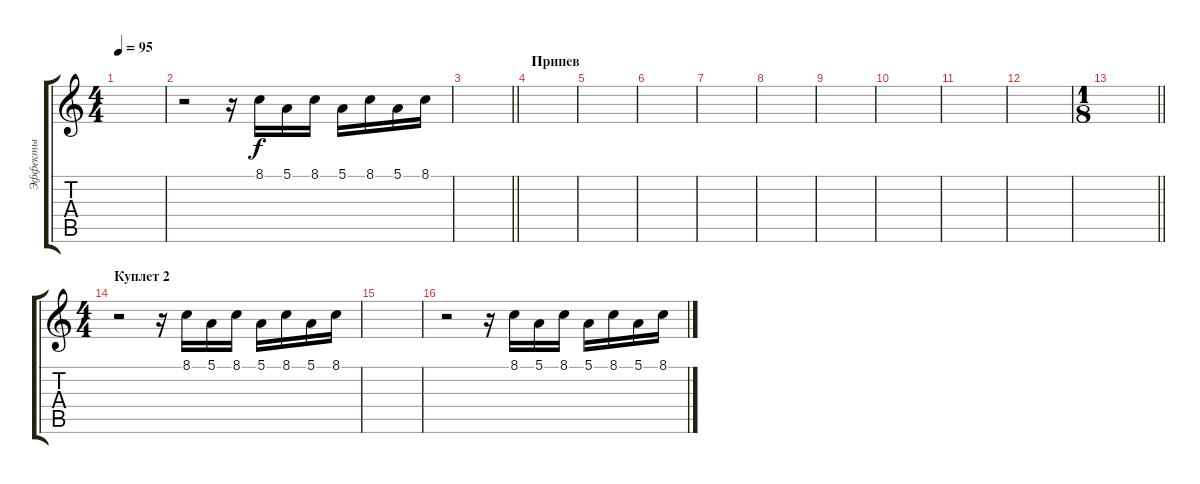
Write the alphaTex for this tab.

\track ("Эффекты" "Эффекты") {instrument recorder}
\staff {score tabs}
\tuning (E4 B3 G3 D3 A2 E2) {hide}
\ts (4 4)
\tempo 95
\clef g2
\ks c
|
r.2 r.16 8.1.16 5.1.16 8.1.16 5.1.16 8.1.16 5.1.16 8.1.16 |
\barLineRight lightlight
|
\section ("" "Припев")
|
|
|
|
|
|
|
|
|
\ts (1 8)
\barLineRight lightlight
|
\ts (4 4)
\section ("" "Куплет 2")
r.2 r.16 8.1.16 5.1.16 8.1.16 5.1.16 8.1.16 5.1.16 8.1.16 |
|
r.2 r.16 8.1.16 5.1.16 8.1.16 5.1.16 8.1.16 5.1.16 8.1.16
